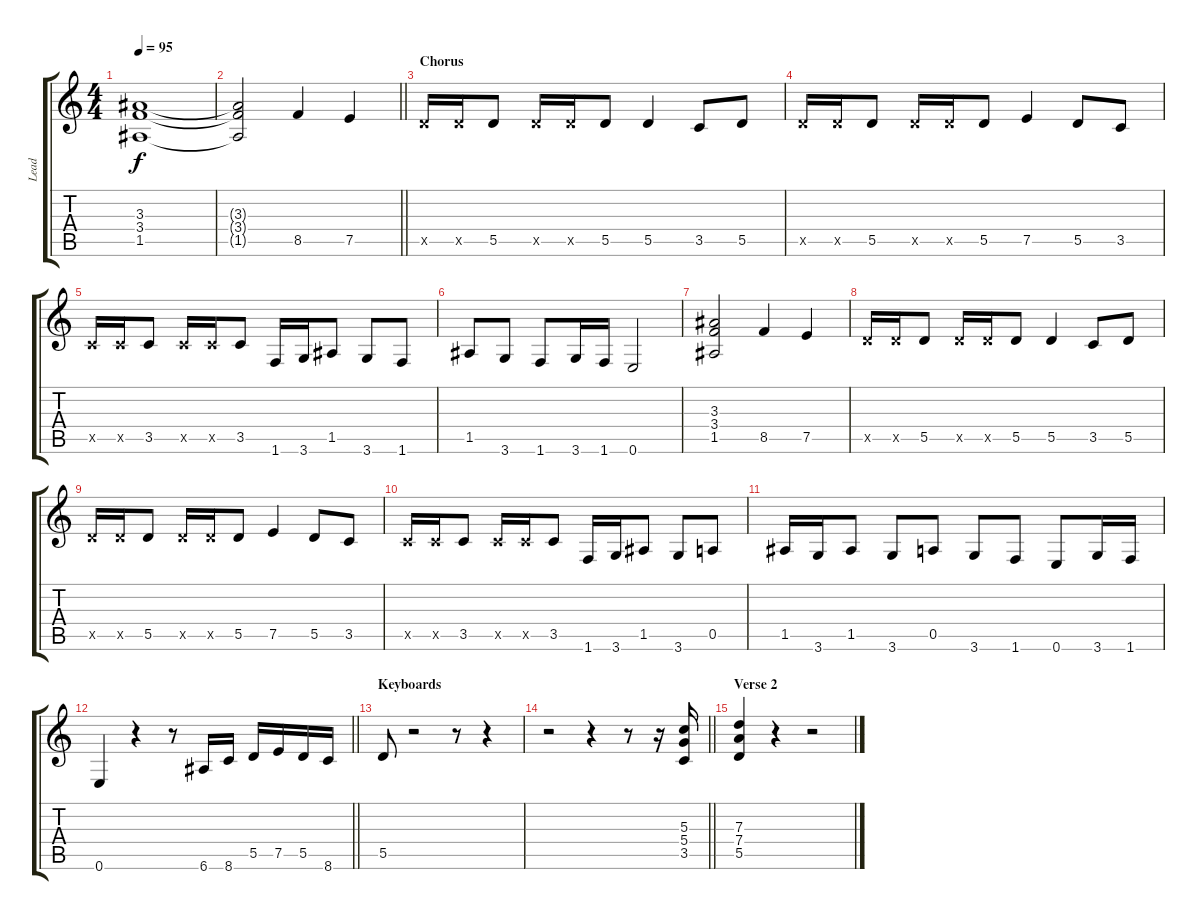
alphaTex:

\track ("Lead" "Lead") {instrument distortionguitar}
\staff {score tabs}
\tuning (E4 B3 G3 D3 A2 E2) {hide}
\ts (4 4)
\tempo 95
\clef g2
\ks c
(3.3 3.4 1.5).1{dy f} |
\barLineRight lightlight
(3.3{t} 3.4{t} 1.5{t}).2 8.5.4 7.5.4 |
\section ("" "Chorus")
5.5{x}.16 5.5{x}.16 5.5.8 5.5{x}.16 5.5{x}.16 5.5.8 5.5.4 3.5.8 5.5.8 |
5.5{x}.16 5.5{x}.16 5.5.8 5.5{x}.16 5.5{x}.16 5.5.8 7.5.4 5.5.8 3.5.8 |
3.5{x}.16 3.5{x}.16 3.5.8 3.5{x}.16 3.5{x}.16 3.5.8 1.6.16 3.6.16 1.5.8 3.6.8 1.6.8 |
1.5.8 3.6.8 1.6.8 3.6.16 1.6.16 0.6.2 |
(3.3 3.4 1.5).2 8.5.4 7.5.4 |
5.5{x}.16 5.5{x}.16 5.5.8 5.5{x}.16 5.5{x}.16 5.5.8 5.5.4 3.5.8 5.5.8 |
5.5{x}.16 5.5{x}.16 5.5.8 5.5{x}.16 5.5{x}.16 5.5.8 7.5.4 5.5.8 3.5.8 |
3.5{x}.16 3.5{x}.16 3.5.8 3.5{x}.16 3.5{x}.16 3.5.8 1.6.16 3.6.16 1.5.8 3.6.8 0.5.8 |
1.5.16 3.6.16 1.5.8 3.6.8 0.5.8 3.6.8 1.6.8 0.6.8 3.6.16 1.6.16 |
\barLineRight lightlight
0.6.4 r.4 r.8 6.6.16 8.6.16 5.5.16 7.5.16 5.5.16 8.6.16 |
\section ("" "Keyboards")
5.5.8 r.2 r.8 r.4 |
\barLineRight lightlight
r.2 r.4 r.8 r.16 (5.3 5.4 3.5).16 |
\section ("" "Verse 2")
(7.3 7.4 5.5).4 r.4 r.2
